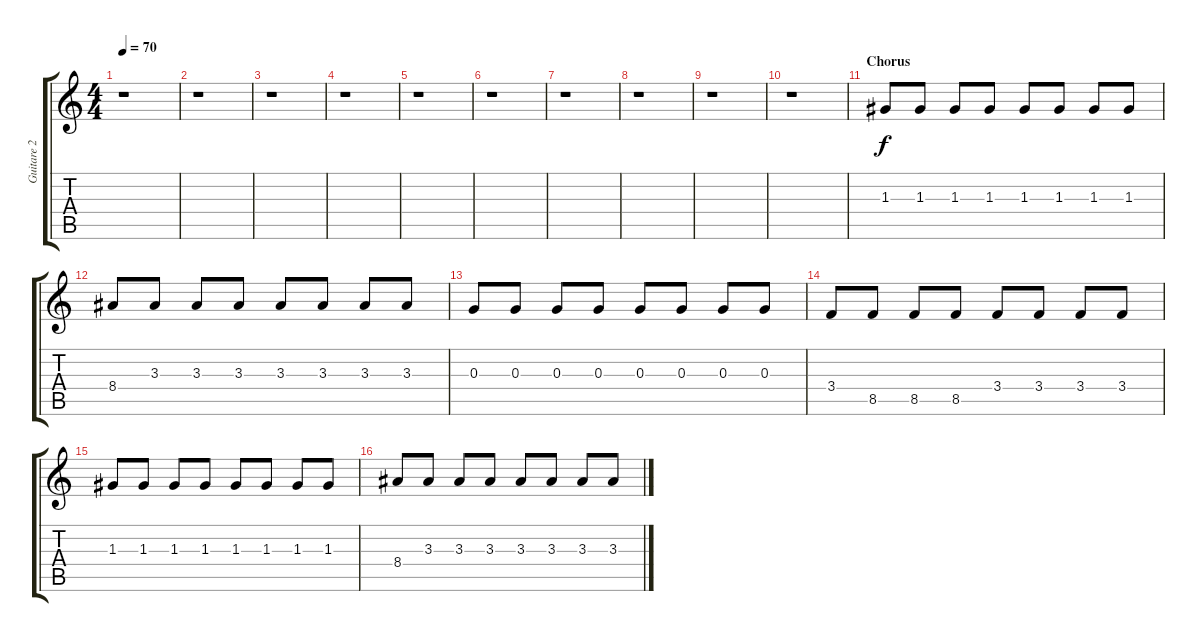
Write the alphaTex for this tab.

\track ("Guitare 2" "Guitare 2") {instrument distortionguitar}
\staff {score tabs}
\tuning (E4 B3 G3 D3 A2 E2) {hide}
\ts (4 4)
\tempo 70
\clef g2
\ks c
r.1{dy f} |
r.1 |
r.1 |
r.1 |
r.1 |
r.1 |
r.1 |
r.1 |
r.1 |
r.1 |
\section ("" "Chorus")
1.3.8 1.3.8 1.3.8 1.3.8 1.3.8 1.3.8 1.3.8 1.3.8 |
8.4.8 3.3.8 3.3.8 3.3.8 3.3.8 3.3.8 3.3.8 3.3.8 |
0.3.8 0.3.8 0.3.8 0.3.8 0.3.8 0.3.8 0.3.8 0.3.8 |
3.4.8 8.5.8 8.5.8 8.5.8 3.4.8 3.4.8 3.4.8 3.4.8 |
1.3.8 1.3.8 1.3.8 1.3.8 1.3.8 1.3.8 1.3.8 1.3.8 |
8.4.8 3.3.8 3.3.8 3.3.8 3.3.8 3.3.8 3.3.8 3.3.8
